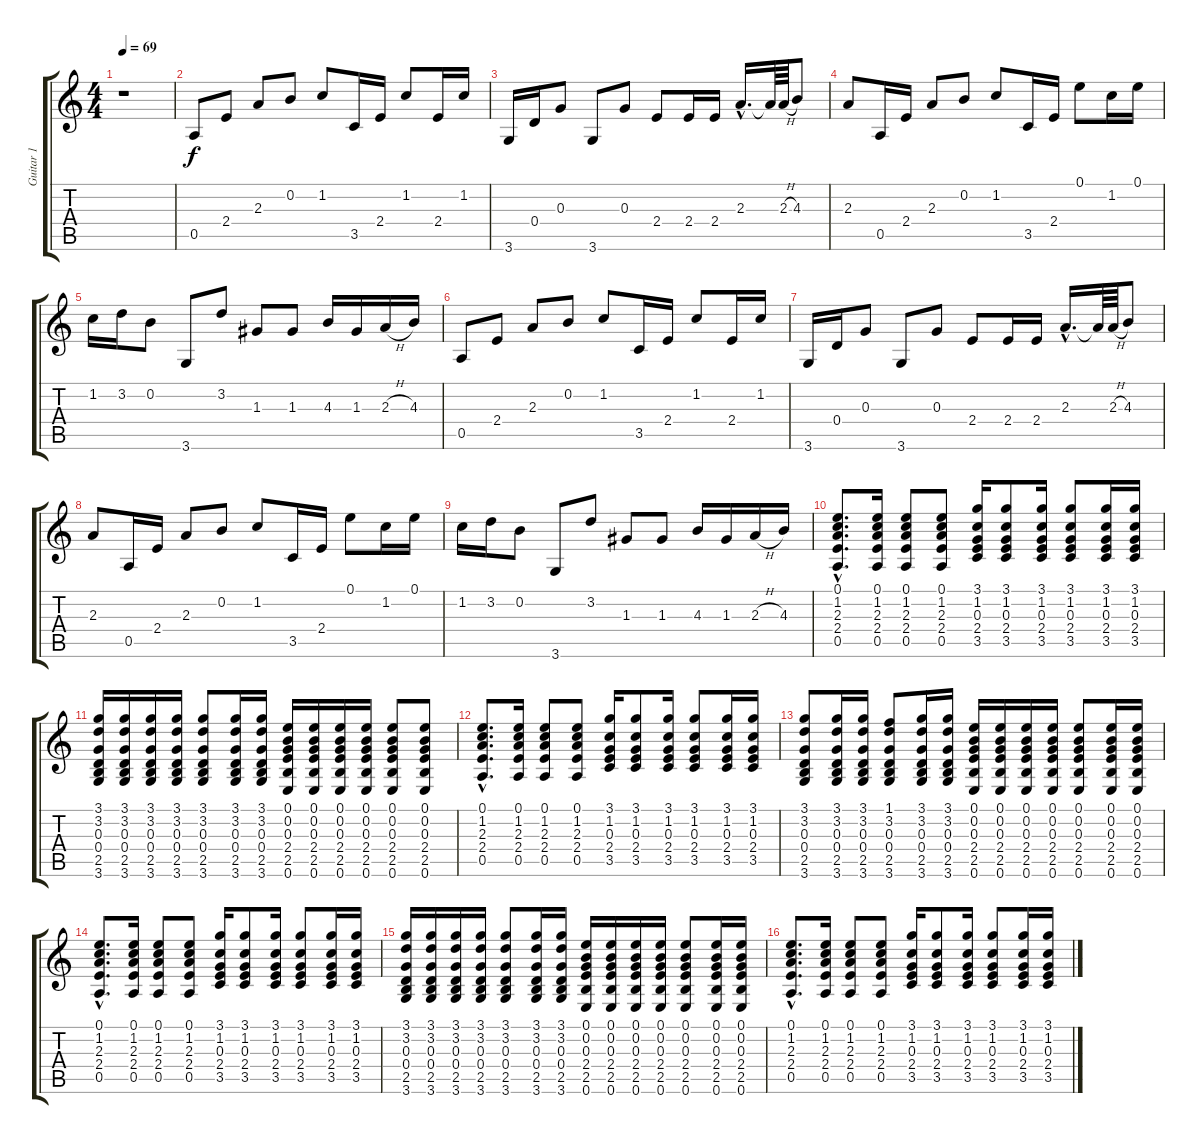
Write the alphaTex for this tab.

\track ("Guitar 1" "Guitar 1") {instrument acousticguitarsteel}
\staff {score tabs}
\tuning (E4 B3 G3 D3 A2 E2) {hide}
\ts (4 4)
\tempo 69
\clef g2
\ks c
r.1{dy f} |
0.5.8 2.4.8 2.3.8 0.2.8 1.2.8 3.5.16 2.4.16 1.2.8 2.4.16 1.2.16 |
3.6.16 0.4.16 0.3.8 3.6.8 0.3.8 2.4.8 2.4.16 2.4.16 2.3{hac}.16{d} 2.3{t}.64 2.3{h}.64 4.3.8 |
2.3.8 0.5.16 2.4.16 2.3.8 0.2.8 1.2.8 3.5.16 2.4.16 0.1.8 1.2.16 0.1.16 |
1.2.16 3.2.16 0.2.8 3.6.8 3.2.8 1.3.8 1.3.8 4.3.16 1.3.16 2.3{h}.16 4.3.16 |
0.5.8 2.4.8 2.3.8 0.2.8 1.2.8 3.5.16 2.4.16 1.2.8 2.4.16 1.2.16 |
3.6.16 0.4.16 0.3.8 3.6.8 0.3.8 2.4.8 2.4.16 2.4.16 2.3{hac}.16{d} 2.3{t}.64 2.3{h}.64 4.3.8 |
2.3.8 0.5.16 2.4.16 2.3.8 0.2.8 1.2.8 3.5.16 2.4.16 0.1.8 1.2.16 0.1.16 |
1.2.16 3.2.16 0.2.8 3.6.8 3.2.8 1.3.8 1.3.8 4.3.16 1.3.16 2.3{h}.16 4.3.16 |
(0.1{hac} 1.2{hac} 2.3{hac} 2.4{hac} 0.5{hac}).8{d} (0.1 1.2 2.3 2.4 0.5).16 (0.1 1.2 2.3 2.4 0.5).8 (0.1 1.2 2.3 2.4 0.5).8 (3.1 1.2 0.3 2.4 3.5).16 (3.1 1.2 0.3 2.4 3.5).8 (3.1 1.2 0.3 2.4 3.5).16 (3.1 1.2 0.3 2.4 3.5).8 (3.1 1.2 0.3 2.4 3.5).16 (3.1 1.2 0.3 2.4 3.5).16 |
(3.1 3.2 0.3 0.4 2.5 3.6).16 (3.1 3.2 0.3 0.4 2.5 3.6).16 (3.1 3.2 0.3 0.4 2.5 3.6).16 (3.1 3.2 0.3 0.4 2.5 3.6).16 (3.1 3.2 0.3 0.4 2.5 3.6).8 (3.1 3.2 0.3 0.4 2.5 3.6).16 (3.1 3.2 0.3 0.4 2.5 3.6).16 (0.1 0.2 0.3 2.4 2.5 0.6).16 (0.1 0.2 0.3 2.4 2.5 0.6).16 (0.1 0.2 0.3 2.4 2.5 0.6).16 (0.1 0.2 0.3 2.4 2.5 0.6).16 (0.1 0.2 0.3 2.4 2.5 0.6).8 (0.1 0.2 0.3 2.4 2.5 0.6).8 |
(0.1{hac} 1.2{hac} 2.3{hac} 2.4{hac} 0.5{hac}).8{d} (0.1 1.2 2.3 2.4 0.5).16 (0.1 1.2 2.3 2.4 0.5).8 (0.1 1.2 2.3 2.4 0.5).8 (3.1 1.2 0.3 2.4 3.5).16 (3.1 1.2 0.3 2.4 3.5).8 (3.1 1.2 0.3 2.4 3.5).16 (3.1 1.2 0.3 2.4 3.5).8 (3.1 1.2 0.3 2.4 3.5).16 (3.1 1.2 0.3 2.4 3.5).16 |
(3.1 3.2 0.3 0.4 2.5 3.6).8 (3.1 3.2 0.3 0.4 2.5 3.6).16 (3.1 3.2 0.3 0.4 2.5 3.6).16 (1.1 3.2 0.3 0.4 2.5 3.6).8 (3.1 3.2 0.3 0.4 2.5 3.6).16 (3.1 3.2 0.3 0.4 2.5 3.6).16 (0.1 0.2 0.3 2.4 2.5 0.6).16 (0.1 0.2 0.3 2.4 2.5 0.6).16 (0.1 0.2 0.3 2.4 2.5 0.6).16 (0.1 0.2 0.3 2.4 2.5 0.6).16 (0.1 0.2 0.3 2.4 2.5 0.6).8 (0.1 0.2 0.3 2.4 2.5 0.6).16 (0.1 0.2 0.3 2.4 2.5 0.6).16 |
(0.1{hac} 1.2{hac} 2.3{hac} 2.4{hac} 0.5{hac}).8{d} (0.1 1.2 2.3 2.4 0.5).16 (0.1 1.2 2.3 2.4 0.5).8 (0.1 1.2 2.3 2.4 0.5).8 (3.1 1.2 0.3 2.4 3.5).16 (3.1 1.2 0.3 2.4 3.5).8 (3.1 1.2 0.3 2.4 3.5).16 (3.1 1.2 0.3 2.4 3.5).8 (3.1 1.2 0.3 2.4 3.5).16 (3.1 1.2 0.3 2.4 3.5).16 |
(3.1 3.2 0.3 0.4 2.5 3.6).16 (3.1 3.2 0.3 0.4 2.5 3.6).16 (3.1 3.2 0.3 0.4 2.5 3.6).16 (3.1 3.2 0.3 0.4 2.5 3.6).16 (3.1 3.2 0.3 0.4 2.5 3.6).8 (3.1 3.2 0.3 0.4 2.5 3.6).16 (3.1 3.2 0.3 0.4 2.5 3.6).16 (0.1 0.2 0.3 2.4 2.5 0.6).16 (0.1 0.2 0.3 2.4 2.5 0.6).16 (0.1 0.2 0.3 2.4 2.5 0.6).16 (0.1 0.2 0.3 2.4 2.5 0.6).16 (0.1 0.2 0.3 2.4 2.5 0.6).8 (0.1 0.2 0.3 2.4 2.5 0.6).16 (0.1 0.2 0.3 2.4 2.5 0.6).16 |
(0.1{hac} 1.2{hac} 2.3{hac} 2.4{hac} 0.5{hac}).8{d} (0.1 1.2 2.3 2.4 0.5).16 (0.1 1.2 2.3 2.4 0.5).8 (0.1 1.2 2.3 2.4 0.5).8 (3.1 1.2 0.3 2.4 3.5).16 (3.1 1.2 0.3 2.4 3.5).8 (3.1 1.2 0.3 2.4 3.5).16 (3.1 1.2 0.3 2.4 3.5).8 (3.1 1.2 0.3 2.4 3.5).16 (3.1 1.2 0.3 2.4 3.5).16
